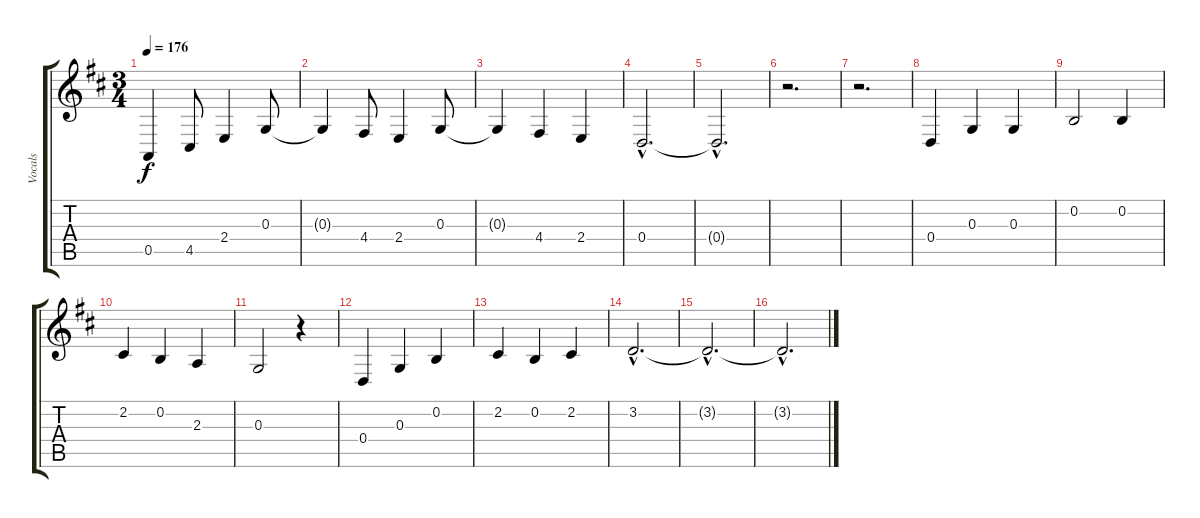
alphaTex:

\track ("Vocals" "Vocals") {instrument acousticgrandpiano}
\staff {score tabs}
\tuning (E4 B3 G3 D3 A2 E2) {hide}
\ts (3 4)
\tempo 176
\clef g2
\ks d
0.5.4{dy f} 4.5.8 2.4.4 0.3.8 |
0.3{t}.4 4.4.8 2.4.4 0.3.8 |
0.3{t}.4 4.4.4 2.4.4 |
0.4{hac}.2{d} |
0.4{hac t}.2{d} |
r.2{d} |
r.2{d} |
0.4.4 0.3.4 0.3.4 |
0.2.2 0.2.4 |
2.2.4 0.2.4 2.3.4 |
0.3.2 r.4 |
0.4.4 0.3.4 0.2.4 |
2.2.4 0.2.4 2.2.4 |
3.2{hac}.2{d} |
3.2{hac t}.2{d} |
3.2{hac t}.2{d}
